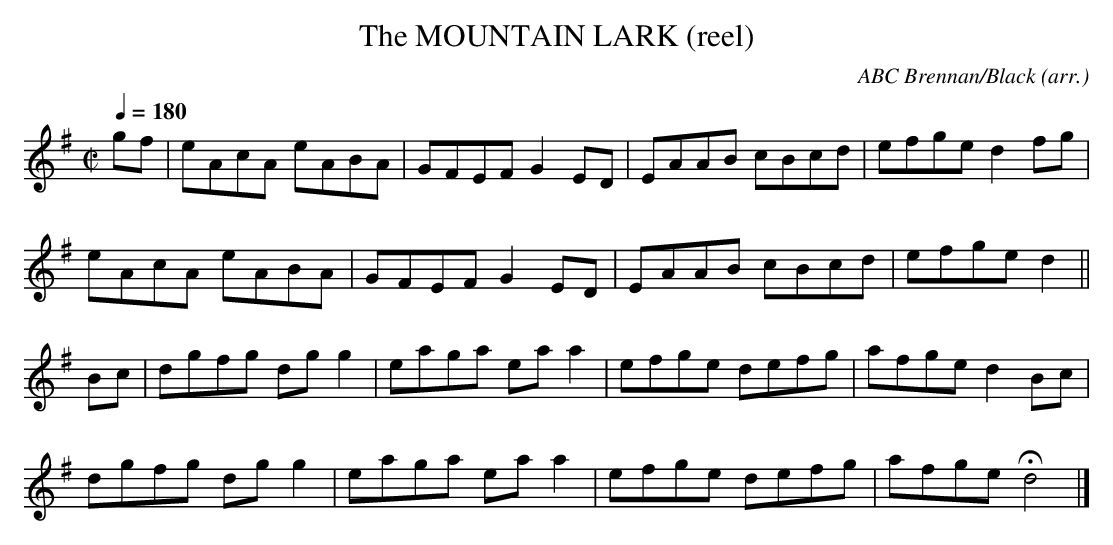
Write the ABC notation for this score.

X:1
T:MOUNTAIN LARK (reel), The
C:ABC Brennan/Black (arr.)
M:C|
L:1/8
Q:1/4=180
K:G
gf|eAcA eABA|GFEF G2 ED|EAAB cBcd|efge d2fg|
eAcA eABA|GFEF G2ED|EAAB cBcd|efge d2||
Bc|dgfg dgg2|eaga eaa2|efge defg|afge d2Bc|
dgfg dgg2|eaga eaa2|efge defg|afge Hd4|]
